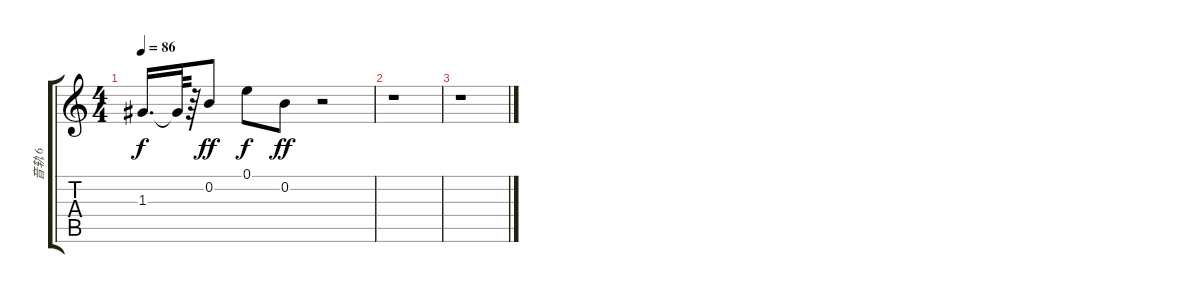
\track ("音轨 6" "音轨 6") {instrument acousticguitarsteel}
\staff {score tabs}
\tuning (E4 B3 G3 D3 A2 E2) {hide}
\ts (4 4)
\tempo 86
\clef g2
\ks c
1.3{t}.16{d dy f} 1.3{t}.64 r.64 0.2.8{dy ff} 0.1.8{dy f} 0.2.8{dy ff} r.2 |
r.1 |
r.1
